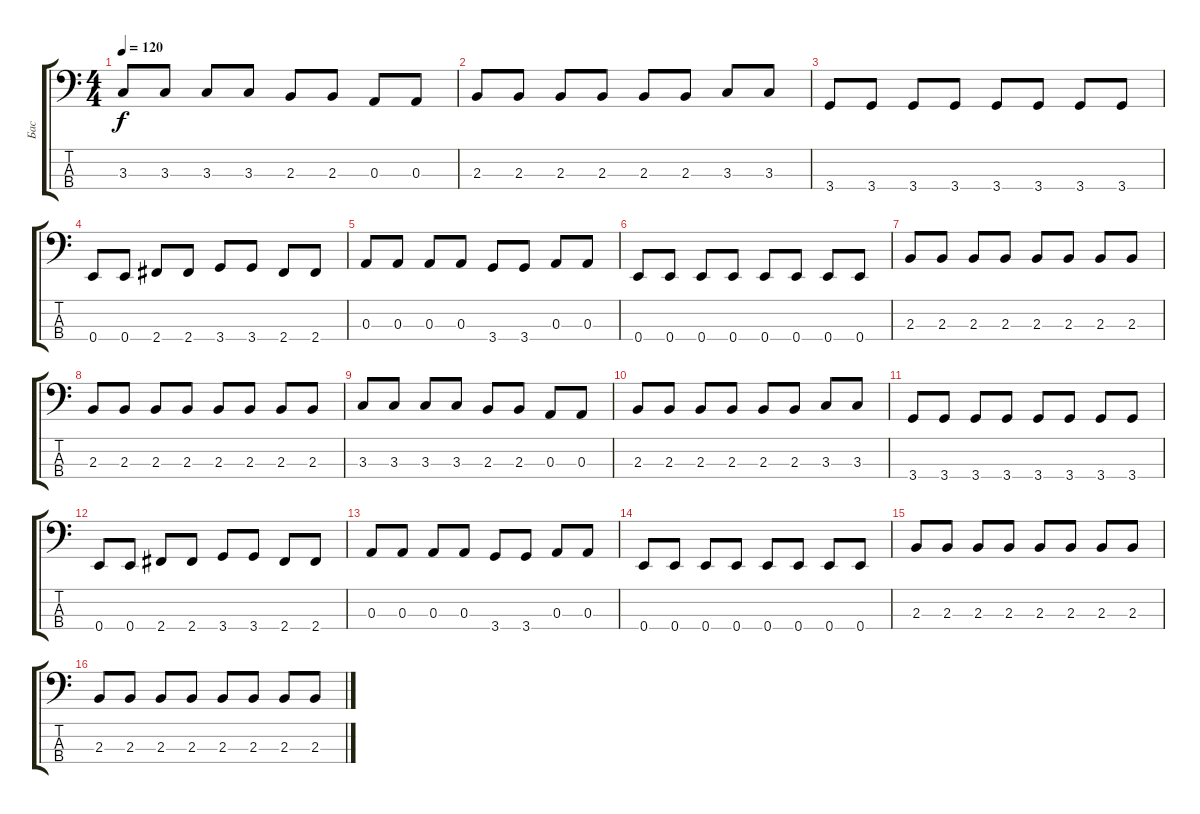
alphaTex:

\track ("Бас" "Бас") {instrument electricbassfinger}
\staff {score tabs}
\tuning (G2 D2 A1 E1) {hide}
\ts (4 4)
\tempo 120
\clef f4
\ks c
3.3.8{dy f} 3.3.8 3.3.8 3.3.8 2.3.8 2.3.8 0.3.8 0.3.8 |
2.3.8 2.3.8 2.3.8 2.3.8 2.3.8 2.3.8 3.3.8 3.3.8 |
3.4.8 3.4.8 3.4.8 3.4.8 3.4.8 3.4.8 3.4.8 3.4.8 |
0.4.8 0.4.8 2.4.8 2.4.8 3.4.8 3.4.8 2.4.8 2.4.8 |
0.3.8 0.3.8 0.3.8 0.3.8 3.4.8 3.4.8 0.3.8 0.3.8 |
0.4.8 0.4.8 0.4.8 0.4.8 0.4.8 0.4.8 0.4.8 0.4.8 |
2.3.8 2.3.8 2.3.8 2.3.8 2.3.8 2.3.8 2.3.8 2.3.8 |
2.3.8 2.3.8 2.3.8 2.3.8 2.3.8 2.3.8 2.3.8 2.3.8 |
3.3.8 3.3.8 3.3.8 3.3.8 2.3.8 2.3.8 0.3.8 0.3.8 |
2.3.8 2.3.8 2.3.8 2.3.8 2.3.8 2.3.8 3.3.8 3.3.8 |
3.4.8 3.4.8 3.4.8 3.4.8 3.4.8 3.4.8 3.4.8 3.4.8 |
0.4.8 0.4.8 2.4.8 2.4.8 3.4.8 3.4.8 2.4.8 2.4.8 |
0.3.8 0.3.8 0.3.8 0.3.8 3.4.8 3.4.8 0.3.8 0.3.8 |
0.4.8 0.4.8 0.4.8 0.4.8 0.4.8 0.4.8 0.4.8 0.4.8 |
2.3.8 2.3.8 2.3.8 2.3.8 2.3.8 2.3.8 2.3.8 2.3.8 |
2.3.8 2.3.8 2.3.8 2.3.8 2.3.8 2.3.8 2.3.8 2.3.8
